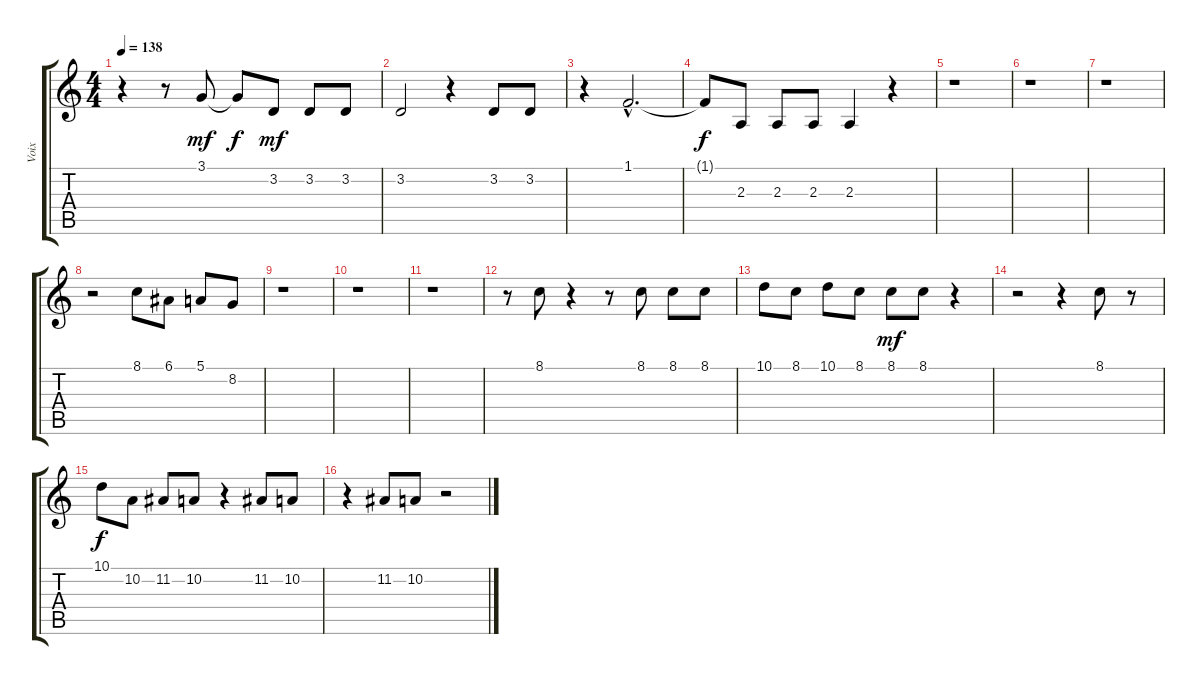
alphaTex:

\track ("Voix" "Voix") {instrument accordion}
\staff {score tabs}
\tuning (E4 B3 G3 D3 A2 E2) {hide}
\ts (4 4)
\tempo 138
\clef g2
\ks c
r.4{dy f} r.8 3.1.8{dy mf} 3.1{t}.8{dy f} 3.2.8{dy mf} 3.2.8 3.2.8 |
3.2.2 r.4 3.2.8 3.2.8 |
r.4 1.1{hac}.2{d} |
1.1{t}.8{dy f} 2.3.8 2.3.8 2.3.8 2.3.4 r.4 |
r.1 |
r.1 |
r.1 |
r.2 8.1.8 6.1.8 5.1.8 8.2.8 |
r.1 |
r.1 |
r.1 |
r.8 8.1.8 r.4 r.8 8.1.8 8.1.8 8.1.8 |
10.1.8 8.1.8 10.1.8 8.1.8 8.1.8{dy mf} 8.1.8 r.4 |
r.2 r.4 8.1.8 r.8 |
10.1.8{dy f} 10.2.8 11.2.8 10.2.8 r.4 11.2.8 10.2.8 |
r.4 11.2.8 10.2.8 r.2
